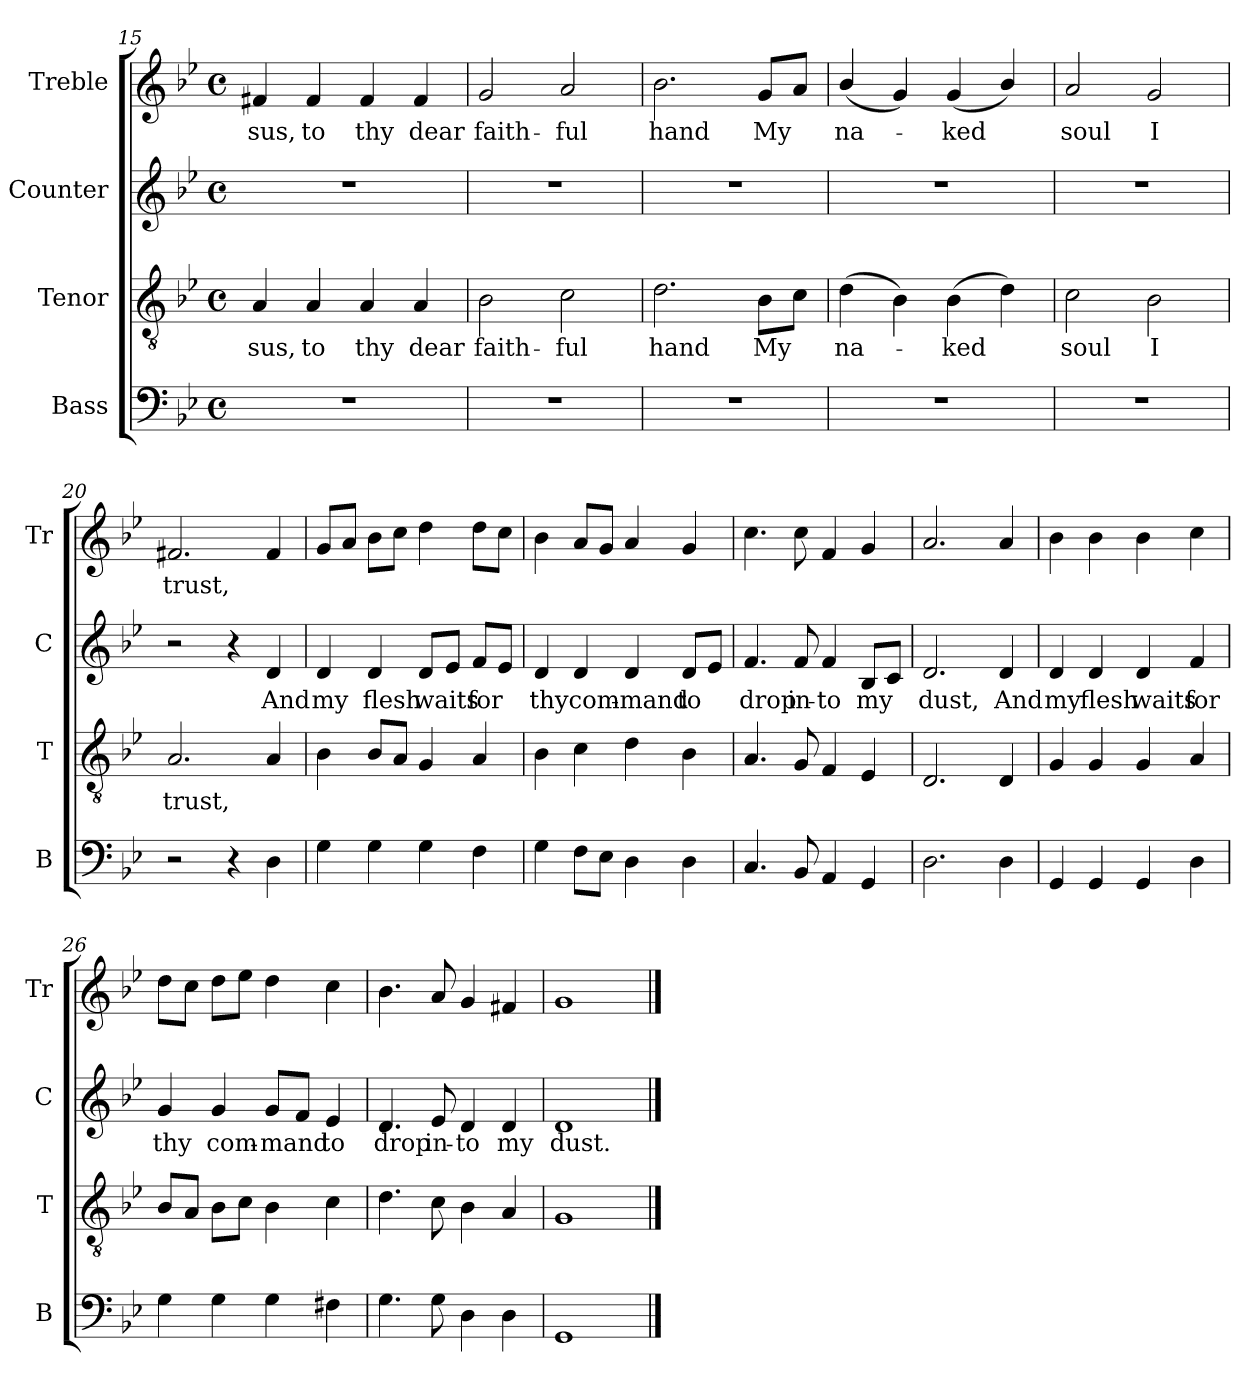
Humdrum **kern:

**kern	**kern	**text	**kern	**text	**kern	**text
*part4	*part3	*part3	*part2	*part2	*part1	*part1
*staff4	*staff3	*staff3	*staff2	*staff2	*staff1	*staff1
*I"Bass	*I"Tenor	*	*I"Counter	*	*I"Treble	*
*I'B	*I'T	*	*I'C	*	*I'Tr	*
*clefF4	*clefGv2	*	*clefG2	*	*clefG2	*
*k[b-e-]	*k[b-e-]	*	*k[b-e-]	*	*k[b-e-]	*
*M4/4	*M4/4	*	*M4/4	*	*M4/4	*
*met(c)	*met(c)	*	*met(c)	*	*met(c)	*
=15	=15	=15	=15	=15	=15	=15
1r	4A/	-sus,	1r	.	4f#X/	-sus,
.	4A/	to	.	.	4f#/	to
.	4A/	thy	.	.	4f#/	thy
.	4A/	dear	.	.	4f#/	dear
=16	=16	=16	=16	=16	=16	=16
1r	2B-\	faith-	1r	.	2g/	faith-
.	2c\	-ful	.	.	2a/	-ful
=17	=17	=17	=17	=17	=17	=17
1r	2.d\	hand	1r	.	2.b-\	hand
.	8B-\L	My	.	.	8g/L	My
.	8c\J	.	.	.	8a/J	.
=18	=18	=18	=18	=18	=18	=18
1r	(4d\	na-	1r	.	(4b-/	na-
.	4B-\)	.	.	.	4g/)	.
.	(4B-\	-ked	.	.	(4g/	-ked
.	4d\)	.	.	.	4b-/)	.
=19	=19	=19	=19	=19	=19	=19
1r	2c\	soul	1r	.	2a/	soul
.	2B-\	I	.	.	2g/	I
!!LO:LB:g=z
=20	=20	=20	=20	=20	=20	=20
2r	2.A/	trust,	2r	.	2.f#X/	trust,
4r	.	.	4r	.	.	.
4D\	4A/	.	4d/	And	4f#/	.
=21	=21	=21	=21	=21	=21	=21
4G\	4B-\	.	4d/	my	8g/L	.
.	.	.	.	.	8a/J	.
4G\	8B-/L	.	4d/	flesh	8b-\L	.
.	8A/J	.	.	.	8cc\J	.
4G\	4G/	.	8d/L	waits	4dd\	.
.	.	.	8e-/J	.	.	.
4F\	4A/	.	8f/L	for	8dd\L	.
.	.	.	8e-/J	.	8cc\J	.
=22	=22	=22	=22	=22	=22	=22
4G\	4B-\	.	4d/	thy	4b-\	.
8F\L	4c\	.	4d/	com-	8a/L	.
8E-\J	.	.	.	.	8g/J	.
4D\	4d\	.	4d/	-mand	4a/	.
4D\	4B-\	.	8d/L	to	4g/	.
.	.	.	8e-/J	.	.	.
=23	=23	=23	=23	=23	=23	=23
4.C/	4.A/	.	4.f/	drop	4.cc\	.
8BB-/	8G/	.	8f/	in-	8cc\	.
4AA/	4F/	.	4f/	-to	4f/	.
4GG/	4E-/	.	8B-/L	my	4g/	.
.	.	.	8c/J	.	.	.
=24	=24	=24	=24	=24	=24	=24
2.D\	2.D/	.	2.d/	dust,	2.a/	.
4D\	4D/	.	4d/	And	4a/	.
=25	=25	=25	=25	=25	=25	=25
4GG/	4G/	.	4d/	my	4b-\	.
4GG/	4G/	.	4d/	flesh	4b-\	.
4GG/	4G/	.	4d/	waits	4b-\	.
4D\	4A/	.	4f/	for	4cc\	.
!!LO:LB:g=z
=26	=26	=26	=26	=26	=26	=26
4G\	8B-/L	.	4g/	thy	8dd\L	.
.	8A/J	.	.	.	8cc\J	.
4G\	8B-\L	.	4g/	com-	8dd\L	.
.	8c\J	.	.	.	8ee-\J	.
4G\	4B-\	.	8g/L	-mand	4dd\	.
.	.	.	8f/J	.	.	.
4F#X\	4c\	.	4e-/	to	4cc\	.
=27	=27	=27	=27	=27	=27	=27
4.G\	4.d\	.	4.d/	drop	4.b-\	.
8G\	8c\	.	8e-/	in-	8a/	.
4D\	4B-\	.	4d/	-to	4g/	.
4D\	4A/	.	4d/	my	4f#X/	.
=28	=28	=28	=28	=28	=28	=28
1GG	1G	.	1d	dust.	1g	.
==	==	==	==	==	==	==
*-	*-	*-	*-	*-	*-	*-
